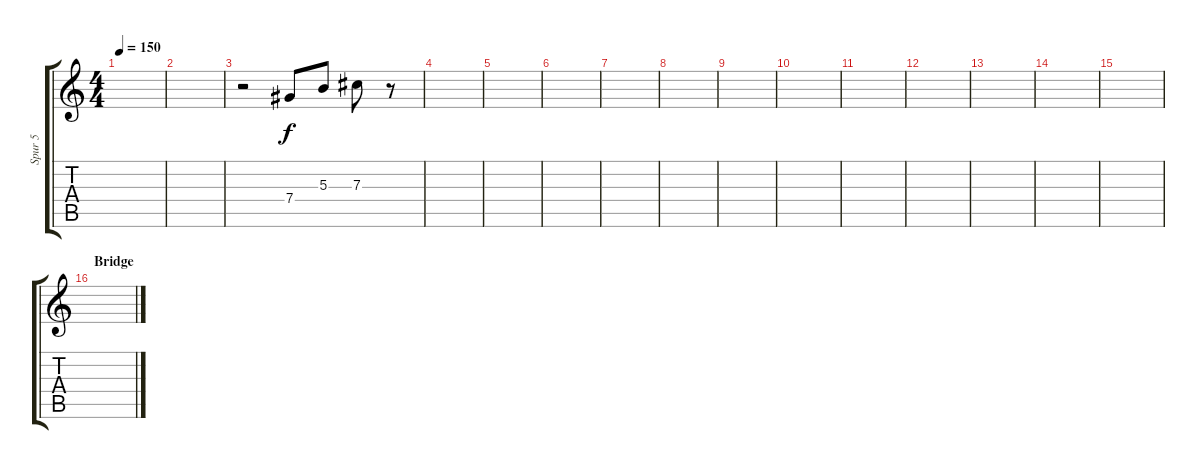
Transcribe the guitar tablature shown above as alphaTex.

\track ("Spur 5" "Spur 5") {instrument distortionguitar}
\staff {score tabs}
\tuning (Eb4 Bb3 Gb3 Db3 Ab2 Eb2) {hide}
\ts (4 4)
\tempo 150
\clef g2
\ks c
|
|
r.2 7.4.8 5.3.8 7.3.8 r.8 |
|
|
|
|
|
|
|
|
|
|
|
|
\section ("" "Bridge")
